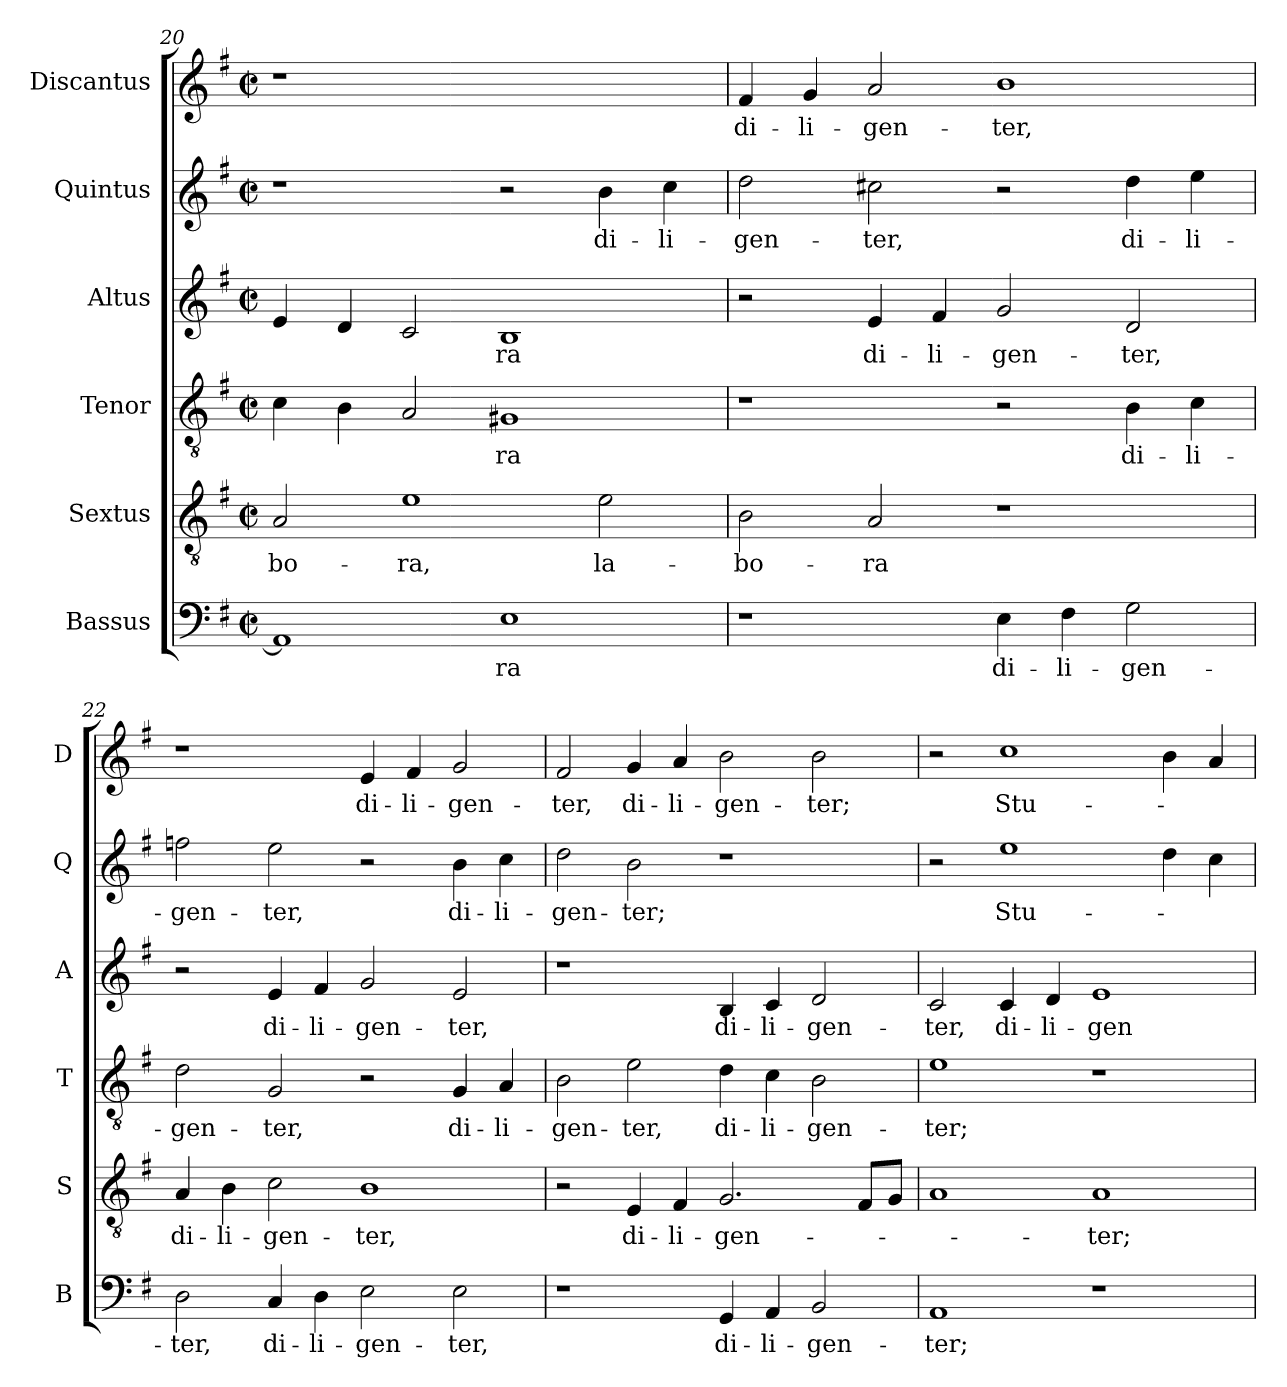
**kern	**text	**kern	**text	**kern	**text	**kern	**text	**kern	**text	**kern	**text
*part6	*part6	*part5	*part5	*part4	*part4	*part3	*part3	*part2	*part2	*part1	*part1
*staff6	*staff6	*staff5	*staff5	*staff4	*staff4	*staff3	*staff3	*staff2	*staff2	*staff1	*staff1
*I"Bassus	*	*I"Sextus	*	*I"Tenor	*	*I"Altus	*	*I"Quintus	*	*I"Discantus	*
*I'B	*	*I'S	*	*I'T	*	*I'A	*	*I'Q	*	*I'D	*
*clefF4	*	*clefGv2	*	*clefGv2	*	*clefG2	*	*clefG2	*	*clefG2	*
*k[f#]	*	*k[f#]	*	*k[f#]	*	*k[f#]	*	*k[f#]	*	*k[f#]	*
*G:	*	*G:	*	*G:	*	*G:	*	*G:	*	*G:	*
*M2/2	*	*M2/2	*	*M2/2	*	*M2/2	*	*M2/2	*	*M2/2	*
*met(c|)	*	*met(c|)	*	*met(c|)	*	*met(c|)	*	*met(c|)	*	*met(c|)	*
=20	=20	=20	=20	=20	=20	=20	=20	=20	=20	=20	=20
!	!	!	!LO:LY:b	!	!	!	!	!	!	!	!
1AA]	.	2A/	-bo-	4c\	.	4e/	.	1r	.	1r	.
.	.	.	.	4B\	.	4d/	.	.	.	.	.
!	!	!	!LO:LY:b	!	!	!	!	!	!	!	!
.	.	1e	-ra,	2A/	.	2c/	.	.	.	.	.
!	!LO:LY:b	!	!	!	!LO:LY:b	!	!LO:LY:b	!	!	!	!
1E	-ra	.	.	1G#X	-ra	1B	-ra	2r	.	1ryy	.
!	!	!	!LO:LY:b	!	!	!	!	!	!LO:LY:b	!	!
.	.	2e\	la-	.	.	.	.	4b\	di-	.	.
!	!	!	!	!	!	!	!	!	!LO:LY:b	!	!
.	.	.	.	.	.	.	.	4cc\	-li-	.	.
=21	=21	=21	=21	=21	=21	=21	=21	=21	=21	=21	=21
!	!	!	!LO:LY:b	!	!	!	!	!	!LO:LY:b	!	!LO:LY:b
1r	.	2B\	-bo-	1r	.	2r	.	2dd\	-gen-	4f#/	di-
!	!	!	!	!	!	!	!	!	!	!	!LO:LY:b
.	.	.	.	.	.	.	.	.	.	4g/	-li-
!	!	!	!LO:LY:b	!	!	!	!LO:LY:b	!	!LO:LY:b	!	!LO:LY:b
.	.	2A/	-ra	.	.	4e/	di-	2cc#X\	-ter,	2a/	-gen-
!	!	!	!	!	!	!	!LO:LY:b	!	!	!	!
.	.	.	.	.	.	4f#/	-li-	.	.	.	.
!	!LO:LY:b	!	!	!	!	!	!LO:LY:b	!	!	!	!LO:LY:b
4E\	di-	1r	.	2r	.	2g/	-gen-	2r	.	1b	-ter,
!	!LO:LY:b	!	!	!	!	!	!	!	!	!	!
4F#\	-li-	.	.	.	.	.	.	.	.	.	.
!	!LO:LY:b	!	!	!	!LO:LY:b	!	!LO:LY:b	!	!LO:LY:b	!	!
2G\	-gen-	.	.	4B\	di-	2d/	-ter,	4dd\	di-	.	.
!	!	!	!	!	!LO:LY:b	!	!	!	!LO:LY:b	!	!
.	.	.	.	4c\	-li-	.	.	4ee\	-li-	.	.
=22	=22	=22	=22	=22	=22	=22	=22	=22	=22	=22	=22
!	!LO:LY:b	!	!LO:LY:b	!	!LO:LY:b	!	!	!	!LO:LY:b	!	!
2D\	-ter,	4A/	di-	2d\	-gen-	2r	.	2ffn\	-gen-	1r	.
!	!	!	!LO:LY:b	!	!	!	!	!	!	!	!
.	.	4B\	-li-	.	.	.	.	.	.	.	.
!	!LO:LY:b	!	!LO:LY:b	!	!LO:LY:b	!	!LO:LY:b	!	!LO:LY:b	!	!
4C/	di-	2c\	-gen-	2G/	-ter,	4e/	di-	2ee\	-ter,	.	.
!	!LO:LY:b	!	!	!	!	!	!LO:LY:b	!	!	!	!
4D\	-li-	.	.	.	.	4f#/	-li-	.	.	.	.
!	!LO:LY:b	!	!LO:LY:b	!	!	!	!LO:LY:b	!	!	!	!LO:LY:b
2E\	-gen-	1B	-ter,	2r	.	2g/	-gen-	2r	.	4e/	di-
!	!	!	!	!	!	!	!	!	!	!	!LO:LY:b
.	.	.	.	.	.	.	.	.	.	4f#/	-li-
!	!LO:LY:b	!	!	!	!LO:LY:b	!	!LO:LY:b	!	!LO:LY:b	!	!LO:LY:b
2E\	-ter,	.	.	4G/	di-	2e/	-ter,	4b\	di-	2g/	-gen-
!	!	!	!	!	!LO:LY:b	!	!	!	!LO:LY:b	!	!
.	.	.	.	4A/	-li-	.	.	4cc\	-li-	.	.
=23	=23	=23	=23	=23	=23	=23	=23	=23	=23	=23	=23
!	!	!	!	!	!LO:LY:b	!	!	!	!LO:LY:b	!	!LO:LY:b
1r	.	2r	.	2B\	-gen-	1r	.	2dd\	-gen-	2f#/	-ter,
!	!	!	!LO:LY:b	!	!LO:LY:b	!	!	!	!LO:LY:b	!	!LO:LY:b
.	.	4E/	di-	2e\	-ter,	.	.	2b\	-ter;	4g/	di-
!	!	!	!LO:LY:b	!	!	!	!	!	!	!	!LO:LY:b
.	.	4F#/	-li-	.	.	.	.	.	.	4a/	-li-
!	!LO:LY:b	!	!LO:LY:b	!	!LO:LY:b	!	!LO:LY:b	!	!	!	!LO:LY:b
4GG/	di-	2.G/	-gen-	4d\	di-	4B/	di-	1r	.	2b\	-gen-
!	!LO:LY:b	!	!	!	!LO:LY:b	!	!LO:LY:b	!	!	!	!
4AA/	-li-	.	.	4c\	-li-	4c/	-li-	.	.	.	.
!	!LO:LY:b	!	!	!	!LO:LY:b	!	!LO:LY:b	!	!	!	!LO:LY:b
2BB/	-gen-	.	.	2B\	-gen-	2d/	-gen-	.	.	2b\	-ter;
.	.	8F#/L	.	.	.	.	.	.	.	.	.
.	.	8G/J	.	.	.	.	.	.	.	.	.
=24	=24	=24	=24	=24	=24	=24	=24	=24	=24	=24	=24
!	!LO:LY:b	!	!	!	!LO:LY:b	!	!LO:LY:b	!	!	!	!
1AA	-ter;	1A	.	1e	-ter;	2c/	-ter,	2r	.	2r	.
!	!	!	!	!	!	!	!LO:LY:b	!	!LO:LY:b	!	!LO:LY:b
.	.	.	.	.	.	4c/	di-	1ee	Stu-	1cc	Stu-
!	!	!	!	!	!	!	!LO:LY:b	!	!	!	!
.	.	.	.	.	.	4d/	-li-	.	.	.	.
!	!	!	!LO:LY:b	!	!	!	!LO:LY:b	!	!	!	!
1r	.	1A	-ter;	1r	.	1e	-gen-	.	.	.	.
.	.	.	.	.	.	.	.	4dd\	.	4b\	.
.	.	.	.	.	.	.	.	4cc\	.	4a/	.
=	=	=	=	=	=	=	=	=	=	=	=
*-	*-	*-	*-	*-	*-	*-	*-	*-	*-	*-	*-
